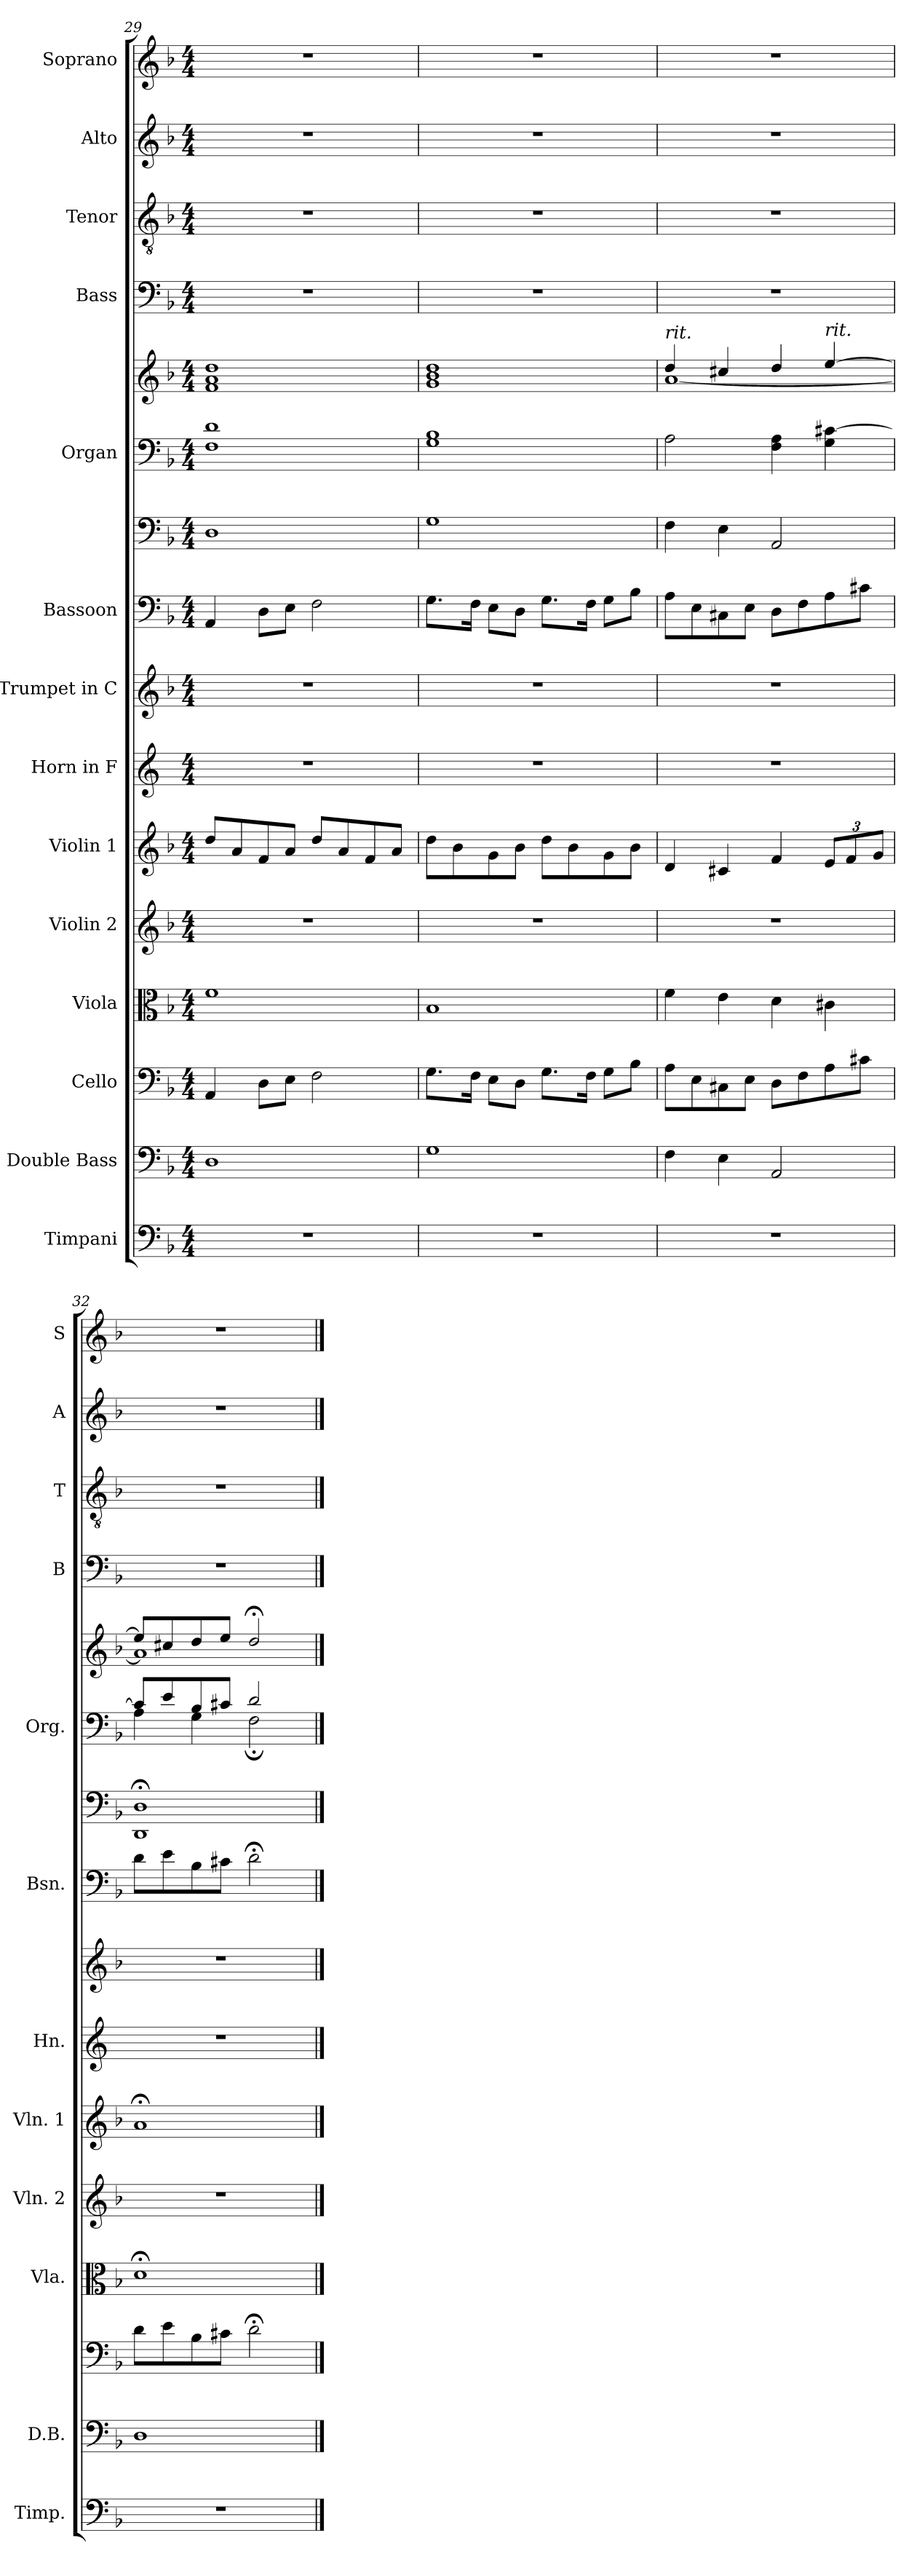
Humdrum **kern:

**kern	**kern	**kern	**kern	**kern	**kern	**kern	**kern	**kern	**kern	**kern	**kern	**kern	**kern	**kern	**kern
*part15	*part14	*part13	*part12	*part11	*part10	*part9	*part8	*part7	*part6	*part5	*part5	*part4	*part3	*part2	*part1
*staff16	*staff15	*staff14	*staff13	*staff12	*staff11	*staff10	*staff9	*staff8	*staff7	*staff6	*staff5	*staff4	*staff3	*staff2	*staff1
*I"Timpani	*I"Double Bass	*I"Cello	*I"Viola	*I"Violin 2	*I"Violin 1	*I"Horn in F	*I"Trumpet in C	*I"Bassoon	*	*I"Organ	*	*I"Bass	*I"Tenor	*I"Alto	*I"Soprano
*I'Timp.	*I'D.B.	*	*I'Vla.	*I'Vln. 2	*I'Vln. 1	*I'Hn.	*	*I'Bsn.	*	*I'Org.	*	*I'B	*I'T	*I'A	*I'S
!!LO:PB:g=z
*clefF4	*clefF4	*clefF4	*clefC3	*clefG2	*clefG2	*clefG2	*clefG2	*clefF4	*clefF4	*clefF4	*clefG2	*clefF4	*clefGv2	*clefG2	*clefG2
*	*ITrd7c12	*	*	*	*	*ITrd4c7	*	*	*	*	*	*	*	*	*
*k[b-]	*k[b-]	*k[b-]	*k[b-]	*k[b-]	*k[b-]	*k[b-]	*k[b-]	*k[b-]	*k[b-]	*k[b-]	*k[b-]	*k[b-]	*k[b-]	*k[b-]	*k[b-]
*F:	*F:	*F:	*F:	*F:	*F:	*F:	*F:	*F:	*F:	*F:	*F:	*F:	*F:	*F:	*F:
*M4/4	*M4/4	*M4/4	*M4/4	*M4/4	*M4/4	*M4/4	*M4/4	*M4/4	*M4/4	*M4/4	*M4/4	*M4/4	*M4/4	*M4/4	*M4/4
=29	=29	=29	=29	=29	=29	=29	=29	=29	=29	=29	=29	=29	=29	=29	=29
1r	1DD	4AA/	1f	1r	8dd/L	1r	1r	4AA/	1D	1F 1d	1f 1a 1dd	1r	1r	1r	1r
.	.	.	.	.	8a/	.	.	.	.	.	.	.	.	.	.
.	.	8D\L	.	.	8f/	.	.	8D\L	.	.	.	.	.	.	.
.	.	8E\J	.	.	8a/J	.	.	8E\J	.	.	.	.	.	.	.
.	.	2F\	.	.	8dd/L	.	.	2F\	.	.	.	.	.	.	.
.	.	.	.	.	8a/	.	.	.	.	.	.	.	.	.	.
.	.	.	.	.	8f/	.	.	.	.	.	.	.	.	.	.
.	.	.	.	.	8a/J	.	.	.	.	.	.	.	.	.	.
=30	=30	=30	=30	=30	=30	=30	=30	=30	=30	=30	=30	=30	=30	=30	=30
1r	1GG	8.G\L	1B-	1r	8dd\L	1r	1r	8.G\L	1G	1G 1B-	1g 1b- 1dd	1r	1r	1r	1r
.	.	.	.	.	8b-\	.	.	.	.	.	.	.	.	.	.
.	.	16F\Jk	.	.	.	.	.	16F\Jk	.	.	.	.	.	.	.
.	.	8E\L	.	.	8g\	.	.	8E\L	.	.	.	.	.	.	.
.	.	8D\J	.	.	8b-\J	.	.	8D\J	.	.	.	.	.	.	.
.	.	8.G\L	.	.	8dd\L	.	.	8.G\L	.	.	.	.	.	.	.
.	.	.	.	.	8b-\	.	.	.	.	.	.	.	.	.	.
.	.	16F\Jk	.	.	.	.	.	16F\Jk	.	.	.	.	.	.	.
.	.	8G\L	.	.	8g\	.	.	8G\L	.	.	.	.	.	.	.
.	.	8B-\J	.	.	8b-\J	.	.	8B-\J	.	.	.	.	.	.	.
=31	=31	=31	=31	=31	=31	=31	=31	=31	=31	=31	=31	=31	=31	=31	=31
*	*	*	*	*	*	*	*	*	*	*	*^	*	*	*	*
!	!	!	!	!	!	!	!	!	!	!	!LO:TX:a:i:t=rit.	!	!	!	!	!
1r	4FF\	8A\L	4f\	1r	4d/	1r	1r	8A\L	4F\	2A\	4dd/	[<1a	1r	1r	1r	1r
.	.	8E\	.	.	.	.	.	8E\	.	.	.	.	.	.	.	.
.	4EE\	8C#X\	4e\	.	4c#X/	.	.	8C#X\	4E\	.	4cc#X/	.	.	.	.	.
.	.	8E\J	.	.	.	.	.	8E\J	.	.	.	.	.	.	.	.
.	2AAA/	8D\L	4d\	.	4f/	.	.	8D\L	2AA/	4F\ 4A\	4dd/	.	.	.	.	.
.	.	8F\	.	.	.	.	.	8F\	.	.	.	.	.	.	.	.
!	!	!	!	!	!	!	!	!	!	!	!LO:TX:a:i:t=rit.	!	!	!	!	!
.	.	8A\	4c#X\	.	12e/L	.	.	8A\	.	4G\ [4c#X\	[>4ee/	.	.	.	.	.
.	.	.	.	.	12f/	.	.	.	.	.	.	.	.	.	.	.
.	.	8c#X\J	.	.	.	.	.	8c#X\J	.	.	.	.	.	.	.	.
.	.	.	.	.	12g/J	.	.	.	.	.	.	.	.	.	.	.
=32	=32	=32	=32	=32	=32	=32	=32	=32	=32	=32	=32	=32	=32	=32	=32	=32
*	*	*	*	*	*	*	*	*	*	*^	*	*	*	*	*	*
1r	1DD	8d\L	1d;<	1r	1a;<	1r	1r	8d\L	1DD;< 1D;<	8c#/L]	4A\	8ee/L]	1a]	1r	1r	1r	1r
.	.	8e\	.	.	.	.	.	8e\	.	8e/	.	8cc#X/	.	.	.	.	.
.	.	8B-\	.	.	.	.	.	8B-\	.	8B-/	4G\	8dd/	.	.	.	.	.
.	.	8c#X\J	.	.	.	.	.	8c#X\J	.	8c#X/J	.	8ee/J	.	.	.	.	.
.	.	2d;<\	.	.	.	.	.	2d;<\	.	2d/	2F;\	2dd;</	.	.	.	.	.
*	*	*	*	*	*	*	*	*	*	*v	*v	*	*	*	*	*	*
*	*	*	*	*	*	*	*	*	*	*	*v	*v	*	*	*	*
==	==	==	==	==	==	==	==	==	==	==	==	==	==	==	==
*-	*-	*-	*-	*-	*-	*-	*-	*-	*-	*-	*-	*-	*-	*-	*-
